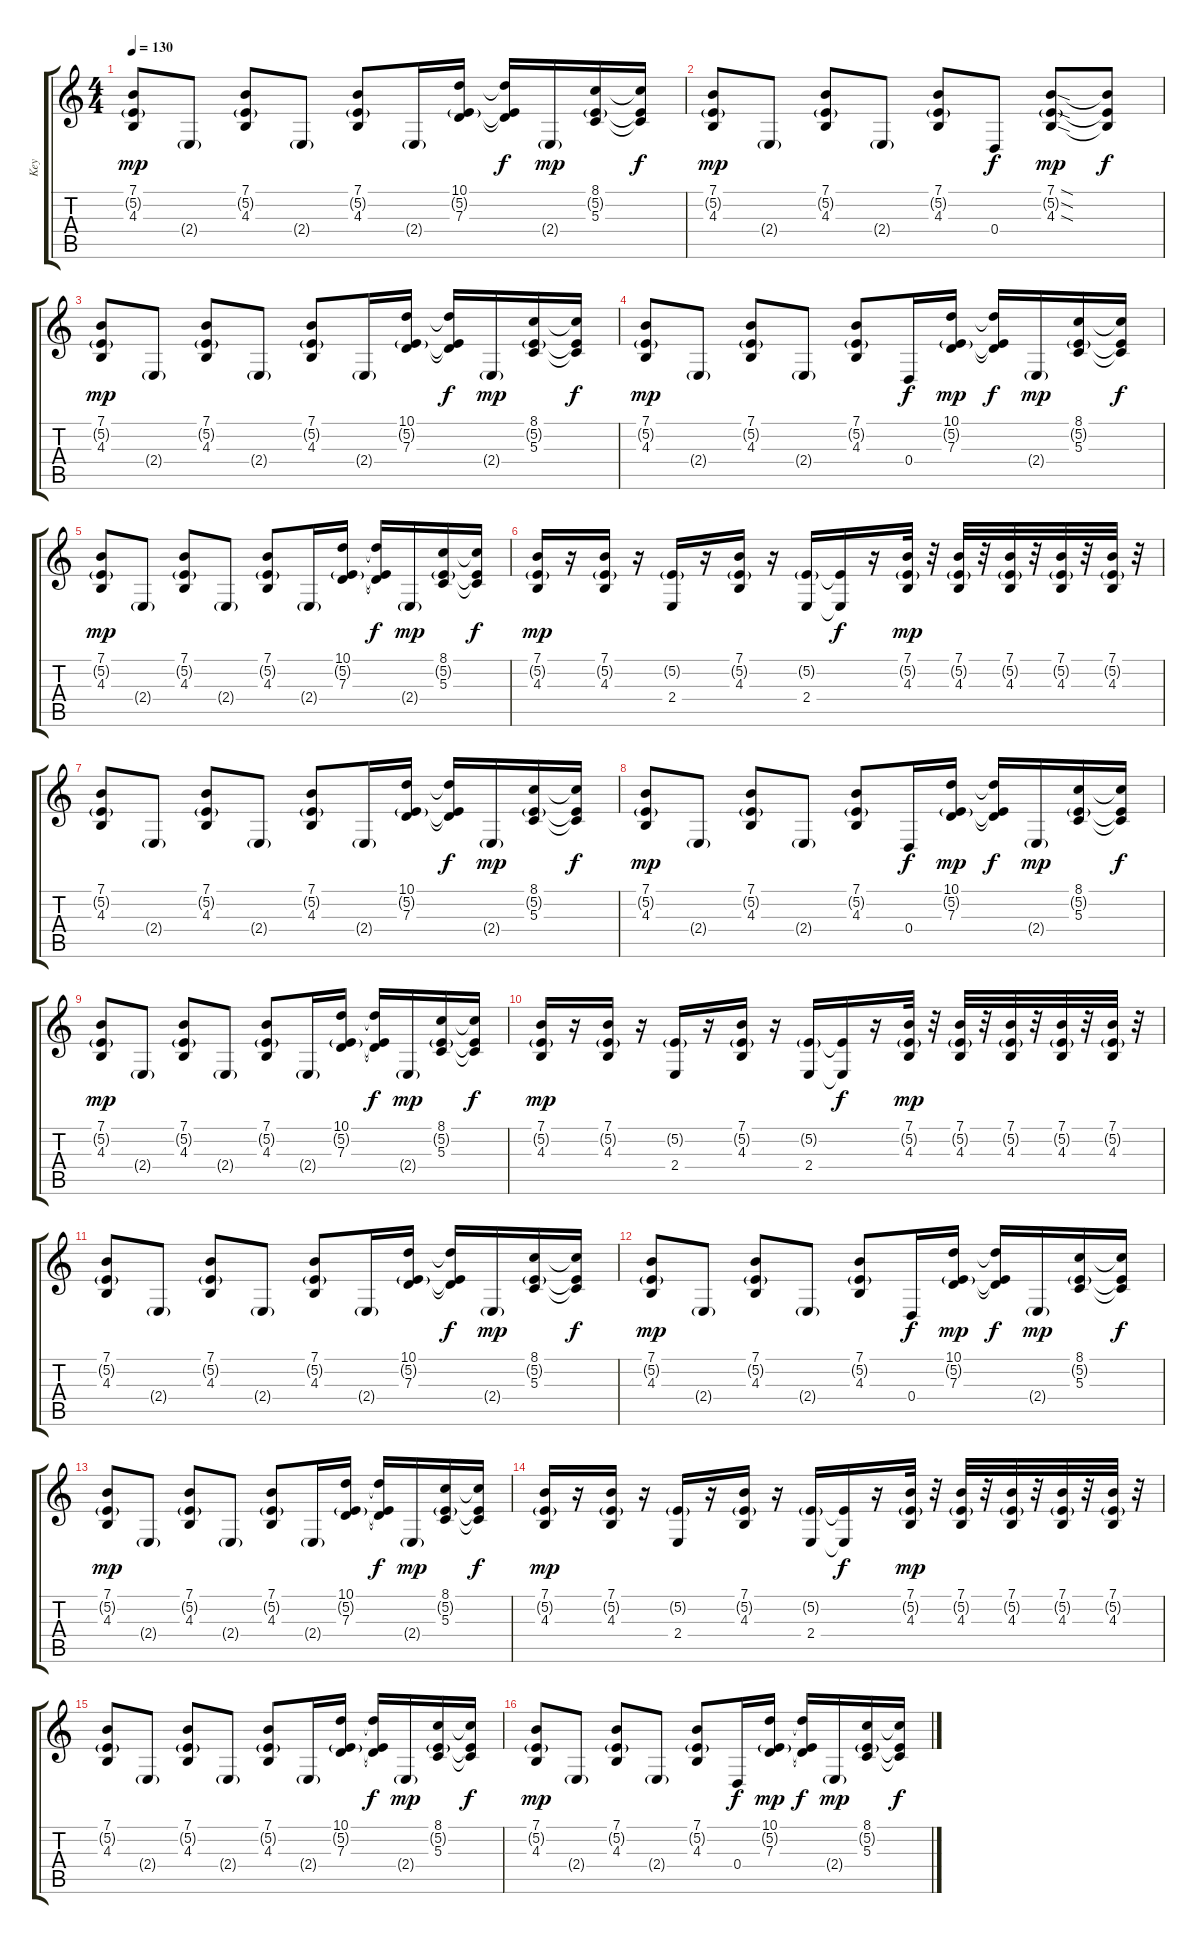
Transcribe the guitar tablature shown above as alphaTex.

\track ("Key" "Key") {instrument lead2sawtooth}
\staff {score tabs}
\tuning (E4 B3 G3 D3 A2 E2) {hide}
\ts (4 4)
\tempo 130
\clef g2
\ks c
(7.1 5.2{g} 4.3).8{dy mp} 2.4{g}.8 (7.1 5.2{g} 4.3).8 2.4{g}.8 (7.1 5.2{g} 4.3).8 2.4{g}.16 (10.1 5.2{g} 7.3).16 (10.1{t} 5.2{t} 7.3{t}).16{dy f} 2.4{g}.16{dy mp} (8.1 5.2{g} 5.3).16 (8.1{t} 5.2{t} 5.3{t}).16{dy f} |
(7.1 5.2{g} 4.3).8{dy mp} 2.4{g}.8 (7.1 5.2{g} 4.3).8 2.4{g}.8 (7.1 5.2{g} 4.3).8 0.4.8{dy f} (7.1{sod} 5.2{sod g} 4.3{sod}).8{dy mp} (7.1{t} 5.2{t} 4.3{t}).8{dy f} |
(7.1 5.2{g} 4.3).8{dy mp} 2.4{g}.8 (7.1 5.2{g} 4.3).8 2.4{g}.8 (7.1 5.2{g} 4.3).8 2.4{g}.16 (10.1 5.2{g} 7.3).16 (10.1{t} 5.2{t} 7.3{t}).16{dy f} 2.4{g}.16{dy mp} (8.1 5.2{g} 5.3).16 (8.1{t} 5.2{t} 5.3{t}).16{dy f} |
(7.1 5.2{g} 4.3).8{dy mp} 2.4{g}.8 (7.1 5.2{g} 4.3).8 2.4{g}.8 (7.1 5.2{g} 4.3).8 0.4.16{dy f} (10.1 5.2{g} 7.3).16{dy mp} (10.1{t} 5.2{t} 7.3{t}).16{dy f} 2.4{g}.16{dy mp} (8.1 5.2{g} 5.3).16 (8.1{t} 5.2{t} 5.3{t}).16{dy f} |
(7.1 5.2{g} 4.3).8{dy mp} 2.4{g}.8 (7.1 5.2{g} 4.3).8 2.4{g}.8 (7.1 5.2{g} 4.3).8 2.4{g}.16 (10.1 5.2{g} 7.3).16 (10.1{t} 5.2{t} 7.3{t}).16{dy f} 2.4{g}.16{dy mp} (8.1 5.2{g} 5.3).16 (8.1{t} 5.2{t} 5.3{t}).16{dy f} |
(7.1 5.2{g} 4.3).16{dy mp} r.16 (7.1 5.2{g} 4.3).16 r.16 (5.2{g} 2.4).16 r.16 (7.1 5.2{g} 4.3).16 r.16 (5.2{g} 2.4).16 (5.2{t} 2.4{t}).16{dy f} r.16 (7.1 5.2{g} 4.3).32{dy mp} r.32 (7.1 5.2{g} 4.3).32 r.32 (7.1 5.2{g} 4.3).32 r.32 (7.1 5.2{g} 4.3).32 r.32 (7.1 5.2{g} 4.3).32 r.32 |
(7.1 5.2{g} 4.3).8 2.4{g}.8 (7.1 5.2{g} 4.3).8 2.4{g}.8 (7.1 5.2{g} 4.3).8 2.4{g}.16 (10.1 5.2{g} 7.3).16 (10.1{t} 5.2{t} 7.3{t}).16{dy f} 2.4{g}.16{dy mp} (8.1 5.2{g} 5.3).16 (8.1{t} 5.2{t} 5.3{t}).16{dy f} |
(7.1 5.2{g} 4.3).8{dy mp} 2.4{g}.8 (7.1 5.2{g} 4.3).8 2.4{g}.8 (7.1 5.2{g} 4.3).8 0.4.16{dy f} (10.1 5.2{g} 7.3).16{dy mp} (10.1{t} 5.2{t} 7.3{t}).16{dy f} 2.4{g}.16{dy mp} (8.1 5.2{g} 5.3).16 (8.1{t} 5.2{t} 5.3{t}).16{dy f} |
(7.1 5.2{g} 4.3).8{dy mp} 2.4{g}.8 (7.1 5.2{g} 4.3).8 2.4{g}.8 (7.1 5.2{g} 4.3).8 2.4{g}.16 (10.1 5.2{g} 7.3).16 (10.1{t} 5.2{t} 7.3{t}).16{dy f} 2.4{g}.16{dy mp} (8.1 5.2{g} 5.3).16 (8.1{t} 5.2{t} 5.3{t}).16{dy f} |
(7.1 5.2{g} 4.3).16{dy mp} r.16 (7.1 5.2{g} 4.3).16 r.16 (5.2{g} 2.4).16 r.16 (7.1 5.2{g} 4.3).16 r.16 (5.2{g} 2.4).16 (5.2{t} 2.4{t}).16{dy f} r.16 (7.1 5.2{g} 4.3).32{dy mp} r.32 (7.1 5.2{g} 4.3).32 r.32 (7.1 5.2{g} 4.3).32 r.32 (7.1 5.2{g} 4.3).32 r.32 (7.1 5.2{g} 4.3).32 r.32 |
(7.1 5.2{g} 4.3).8 2.4{g}.8 (7.1 5.2{g} 4.3).8 2.4{g}.8 (7.1 5.2{g} 4.3).8 2.4{g}.16 (10.1 5.2{g} 7.3).16 (10.1{t} 5.2{t} 7.3{t}).16{dy f} 2.4{g}.16{dy mp} (8.1 5.2{g} 5.3).16 (8.1{t} 5.2{t} 5.3{t}).16{dy f} |
(7.1 5.2{g} 4.3).8{dy mp} 2.4{g}.8 (7.1 5.2{g} 4.3).8 2.4{g}.8 (7.1 5.2{g} 4.3).8 0.4.16{dy f} (10.1 5.2{g} 7.3).16{dy mp} (10.1{t} 5.2{t} 7.3{t}).16{dy f} 2.4{g}.16{dy mp} (8.1 5.2{g} 5.3).16 (8.1{t} 5.2{t} 5.3{t}).16{dy f} |
(7.1 5.2{g} 4.3).8{dy mp} 2.4{g}.8 (7.1 5.2{g} 4.3).8 2.4{g}.8 (7.1 5.2{g} 4.3).8 2.4{g}.16 (10.1 5.2{g} 7.3).16 (10.1{t} 5.2{t} 7.3{t}).16{dy f} 2.4{g}.16{dy mp} (8.1 5.2{g} 5.3).16 (8.1{t} 5.2{t} 5.3{t}).16{dy f} |
(7.1 5.2{g} 4.3).16{dy mp} r.16 (7.1 5.2{g} 4.3).16 r.16 (5.2{g} 2.4).16 r.16 (7.1 5.2{g} 4.3).16 r.16 (5.2{g} 2.4).16 (5.2{t} 2.4{t}).16{dy f} r.16 (7.1 5.2{g} 4.3).32{dy mp} r.32 (7.1 5.2{g} 4.3).32 r.32 (7.1 5.2{g} 4.3).32 r.32 (7.1 5.2{g} 4.3).32 r.32 (7.1 5.2{g} 4.3).32 r.32 |
(7.1 5.2{g} 4.3).8 2.4{g}.8 (7.1 5.2{g} 4.3).8 2.4{g}.8 (7.1 5.2{g} 4.3).8 2.4{g}.16 (10.1 5.2{g} 7.3).16 (10.1{t} 5.2{t} 7.3{t}).16{dy f} 2.4{g}.16{dy mp} (8.1 5.2{g} 5.3).16 (8.1{t} 5.2{t} 5.3{t}).16{dy f} |
(7.1 5.2{g} 4.3).8{dy mp} 2.4{g}.8 (7.1 5.2{g} 4.3).8 2.4{g}.8 (7.1 5.2{g} 4.3).8 0.4.16{dy f} (10.1 5.2{g} 7.3).16{dy mp} (10.1{t} 5.2{t} 7.3{t}).16{dy f} 2.4{g}.16{dy mp} (8.1 5.2{g} 5.3).16 (8.1{t} 5.2{t} 5.3{t}).16{dy f}
